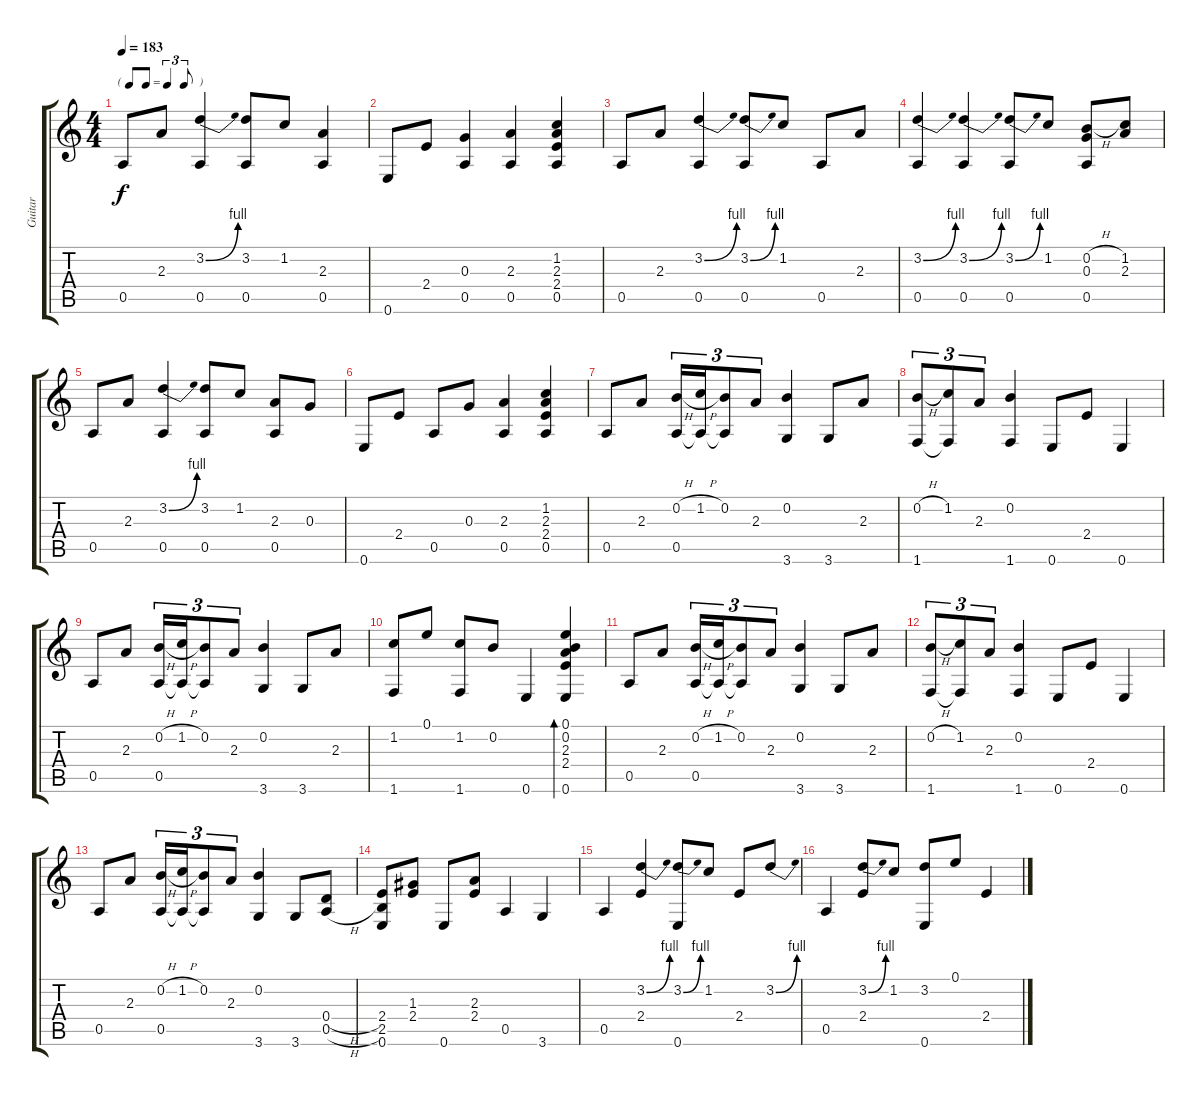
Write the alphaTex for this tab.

\track ("Guitar" "Guitar") {instrument acousticguitarsteel}
\staff {score tabs}
\tuning (E4 B3 G3 D3 A2 E2) {hide}
\ts (4 4)
\tf triplet8th
\tempo 183
\clef g2
\ks c
0.5.8{dy f} 2.3.8 (3.2{be (bend 0 0 60 4)} 0.5).4 (3.2 0.5).8 1.2.8 (2.3 0.5).4 |
0.6.8 2.4.8 (0.3 0.5).4 (2.3 0.5).4 (1.2 2.3 2.4 0.5).4 |
0.5.8 2.3.8 (3.2{be (bend 0 0 60 4)} 0.5).4 (3.2{be (bend 0 0 60 4)} 0.5).8 1.2.8 0.5.8 2.3.8 |
(3.2{be (bend 0 0 60 4)} 0.5).4 (3.2{be (bend 0 0 60 4)} 0.5).4 (3.2{be (bend 0 0 60 4)} 0.5).8 1.2.8 (0.2{h} 0.3 0.5).8 (1.2 2.3).8 |
0.5.8 2.3.8 (3.2{be (bend 0 0 60 4)} 0.5).4 (3.2 0.5).8 1.2.8 (2.3 0.5).8 0.3.8 |
0.6.8 2.4.8 0.5.8 0.3.8 (2.3 0.5).4 (1.2 2.3 2.4 0.5).4 |
0.5.8 2.3.8 (0.2{h} 0.5).16{tu (3 2)} (1.2{h} 0.5{t}).16{tu (3 2)} (0.2 0.5{t}).8{tu (3 2)} 2.3.8{tu (3 2)} (0.2 3.6).4 3.6.8 2.3.8 |
(0.2{h} 1.6).8{tu (3 2)} (1.2 1.6{t}).8{tu (3 2)} 2.3.8{tu (3 2)} (0.2 1.6).4 0.6.8 2.4.8 0.6.4 |
0.5.8 2.3.8 (0.2{h} 0.5).16{tu (3 2)} (1.2{h} 0.5{t}).16{tu (3 2)} (0.2 0.5{t}).8{tu (3 2)} 2.3.8{tu (3 2)} (0.2 3.6).4 3.6.8 2.3.8 |
(1.2 1.6).8 0.1.8 (1.2 1.6).8 0.2.8 0.6.4 (0.1 0.2 2.3 2.4 0.6).4{bd 60} |
0.5.8 2.3.8 (0.2{h} 0.5).16{tu (3 2)} (1.2{h} 0.5{t}).16{tu (3 2)} (0.2 0.5{t}).8{tu (3 2)} 2.3.8{tu (3 2)} (0.2 3.6).4 3.6.8 2.3.8 |
(0.2{h} 1.6).8{tu (3 2)} (1.2 1.6{t}).8{tu (3 2)} 2.3.8{tu (3 2)} (0.2 1.6).4 0.6.8 2.4.8 0.6.4 |
0.5.8 2.3.8 (0.2{h} 0.5).16{tu (3 2)} (1.2{h} 0.5{t}).16{tu (3 2)} (0.2 0.5{t}).8{tu (3 2)} 2.3.8{tu (3 2)} (0.2 3.6).4 3.6.8 (0.4{h} 0.5{h}).8 |
(2.4 2.5 0.6).8 (1.3 2.4).8 0.6.8 (2.3 2.4).8 0.5.4 3.6.4 |
0.5.4 (3.2{be (bend 0 0 60 4)} 2.4).4 (3.2{be (bend 0 0 60 4)} 0.6).8 1.2.8 2.4.8 3.2{be (bend 0 0 60 4)}.8 |
0.5.4 (3.2{be (bend 0 0 60 4)} 2.4).8 1.2.8 (3.2 0.6).8 0.1.8 2.4.4
